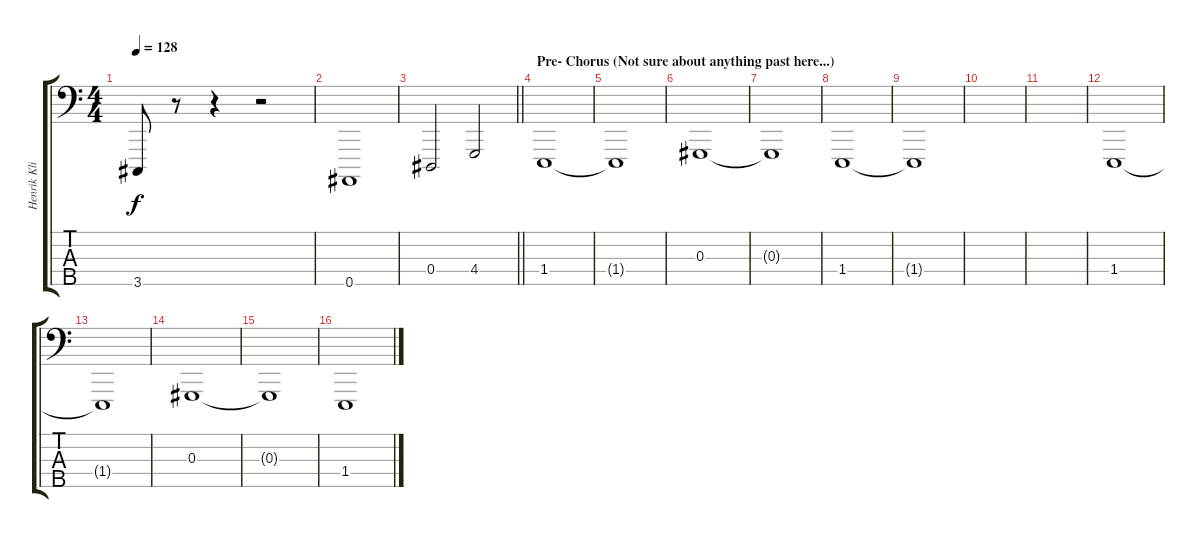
\track ("Henrik Klingenberg - Keyboard 2" "Henrik Kli") {instrument lead2sawtooth}
\staff {score tabs}
\tuning (Gb2 Db2 Ab1 Eb1 Bb0) {hide}
\ts (4 4)
\tempo 128
\clef f4
\ks c
3.5{t}.8{dy f} r.8 r.4 r.2 |
0.5.1 |
\barLineRight lightlight
0.4.2 4.4.2 |
\section ("" "Pre- Chorus (Not sure about anything past here...)")
1.4.1 |
1.4{t}.1 |
0.3.1 |
0.3{t}.1 |
1.4.1 |
1.4{t}.1 |
|
|
1.4.1 |
1.4{t}.1 |
0.3.1 |
0.3{t}.1 |
1.4.1
